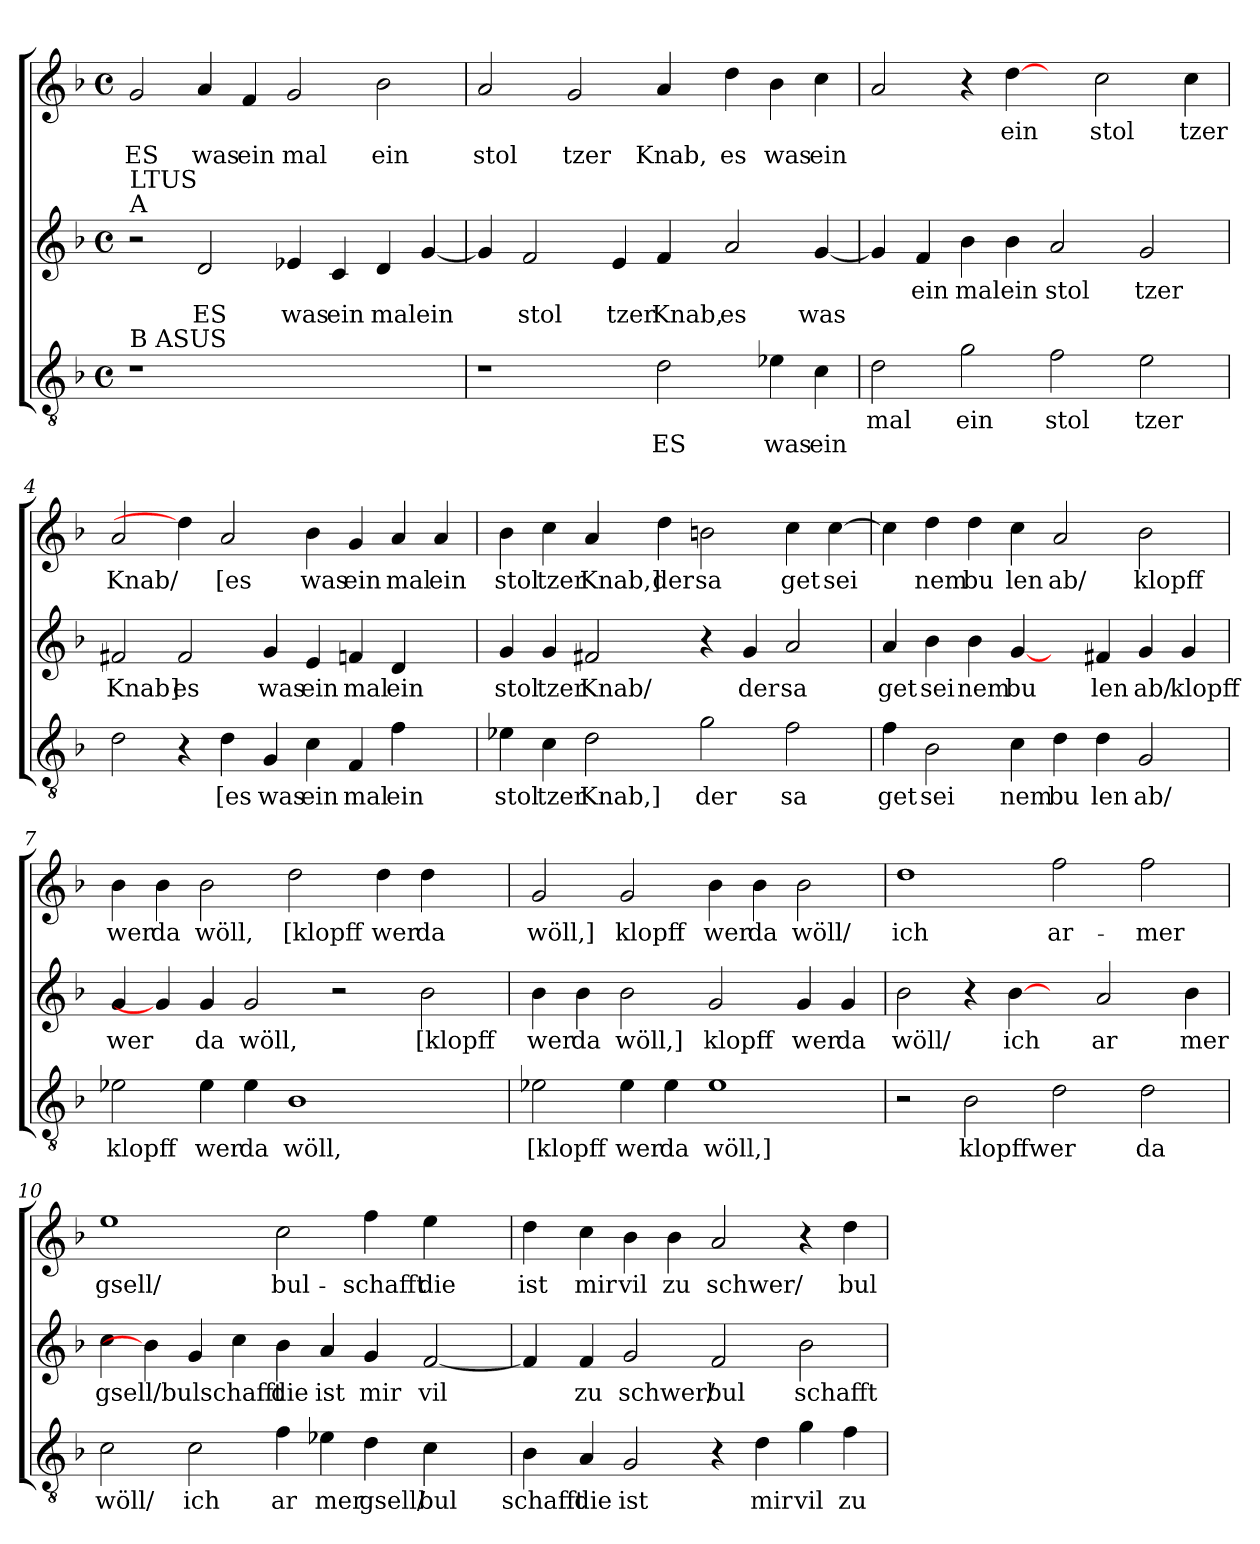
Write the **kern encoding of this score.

**kern	**text	**text	**kern	**text	**text	**kern	**text	**text
*part3	*part3	*part3	*part2	*part2	*part2	*part1	*part1	*part1
*staff3	*staff3	*staff3	*staff2	*staff2	*staff2	*staff1	*staff1	*staff1
*clefGv2	*	*	*clefG2	*	*	*clefG2	*	*
*k[b-]	*	*	*k[b-]	*	*	*k[b-]	*	*
*F:	*	*	*F:	*	*	*F:	*	*
*M4/4	*	*	*M4/4	*	*	*M4/4	*	*
*met(c)	*	*	*met(c)	*	*	*met(c)	*	*
=1	=1	=1	=1	=1	=1	=1	=1	=1
!	!	!	!LO:TX:a:t=A	!	!	!	!	!
!	!	!	!LO:TX:t=LTUS	!	!	!	!	!
!LO:TX:a:t=B ASUS	!	!	!	!	!	!	!	!
!	!	!	!	!	!	!	!	!LO:LY:b:rj
1r	.	.	2r	.	.	2g/	.	ES
!	!	!	!	!	!LO:LY:b:rj	!	!	!LO:LY:b
.	.	.	2d/	.	ES	4a/	.	was
!	!	!	!	!	!	!	!	!LO:LY:b
.	.	.	.	.	.	4f/	.	ein
!	!	!	!	!	!LO:LY:b	!	!	!LO:LY:b
1ryy	.	.	4e-X/	.	was	2g/	.	mal
!	!	!	!	!	!LO:LY:b	!	!	!
.	.	.	4c/	.	ein	.	.	.
!	!	!	!	!	!LO:LY:b	!	!	!LO:LY:b
.	.	.	4d/	.	mal	2b-\	.	ein
!	!	!	!	!	!LO:LY:b	!	!	!
.	.	.	[<4g/	.	ein	.	.	.
=2	=2	=2	=2	=2	=2	=2	=2	=2
!	!	!	!	!	!	!	!	!LO:LY:b
1r	.	.	4g/]	.	.	2a/	.	stol
!	!	!	!	!	!LO:LY:b	!	!	!
.	.	.	2f/	.	stol	.	.	.
!	!	!	!	!	!	!	!	!LO:LY:b
.	.	.	.	.	.	2g/	.	tzer
!	!	!	!	!	!LO:LY:b	!	!	!
.	.	.	4e/	.	tzer	.	.	.
!	!	!LO:LY:b:rj	!	!	!LO:LY:b	!	!	!LO:LY:b
2d\	.	ES	4f/	.	Knab,	4a/	.	Knab,
!	!	!	!	!	!LO:LY:b	!	!	!LO:LY:b
.	.	.	2a/	.	es	4dd\	.	es
!	!	!LO:LY:b	!	!	!	!	!	!LO:LY:b
4e-X\	.	was	.	.	.	4b-\	.	was
!	!	!LO:LY:b	!	!	!LO:LY:b	!	!	!LO:LY:b
4c\	.	ein	[<4g/	.	was	4cc\	.	ein
!!LO:LB:g=z
=3	=3	=3	=3	=3	=3	=3	=3	=3
!	!LO:LY:b	!	!	!	!	!	!	!
2d\	mal	.	4g/]	.	.	2a/	.	.
!	!	!	!	!LO:LY:b	!	!	!	!
.	.	.	4f/	ein	.	.	.	.
!	!LO:LY:b	!	!	!LO:LY:b	!	!	!	!
2g\	ein	.	4b-\	mal	.	4r	.	.
!	!	!	!	!LO:LY:b	!	!	!LO:LY:b	!
.	.	.	4b-\	ein	.	[4dd\	ein	.
!	!LO:LY:b	!	!	!LO:LY:b	!	!	!	!
2f\	stol	.	2a/	stol	.	4ryy	.	.
!	!	!	!	!	!	!	!LO:LY:b	!
.	.	.	.	.	.	2cc\	stol	.
!	!LO:LY:b	!	!	!LO:LY:b	!	!	!	!
2e\	tzer	.	2g/	tzer	.	.	.	.
!	!	!	!	!	!	!	!LO:LY:b	!
.	.	.	.	.	.	4cc\	tzer	.
=4	=4	=4	=4	=4	=4	=4	=4	=4
!	!	!	!	!LO:LY:b	!	!	!LO:LY:b	!
2d\	.	.	2f#X/	Knab]	.	2a/	Knab/	.
!	!	!	!	!LO:LY:b	!	!	!	!
4r	.	.	2f#/	es	.	4dd\]	.	.
!	!LO:LY:b	!	!	!	!	!	!LO:LY:b	!
4d\	[es	.	.	.	.	2a/	[es	.
!	!LO:LY:b	!	!	!LO:LY:b	!	!	!	!
4G/	was	.	4g/	was	.	.	.	.
!	!LO:LY:b	!	!	!LO:LY:b	!	!	!LO:LY:b	!
4c\	ein	.	4e/	ein	.	4b-\	was	.
!	!LO:LY:b	!	!	!LO:LY:b	!	!	!LO:LY:b	!
4F/	mal	.	4fn/	mal	.	4g/	ein	.
!	!LO:LY:b	!	!	!LO:LY:b	!	!	!LO:LY:b	!
4f\	ein	.	4d/	ein	.	4a/	mal	.
!	!	!	!	!	!	!	!LO:LY:b	!
4ryy	.	.	4ryy	.	.	4a/	ein	.
=5	=5	=5	=5	=5	=5	=5	=5	=5
!	!LO:LY:b	!	!	!LO:LY:b	!	!	!LO:LY:b	!
4e-X\	stol	.	4g/	stol	.	4b-\	stol	.
!	!LO:LY:b	!	!	!LO:LY:b	!	!	!LO:LY:b	!
4c\	tzer	.	4g/	tzer	.	4cc\	tzer	.
!	!LO:LY:b	!	!	!LO:LY:b	!	!	!LO:LY:b	!
2d\	Knab,]	.	2f#X/	Knab/	.	4a/	Knab,]	.
!	!	!	!	!	!	!	!LO:LY:b	!
.	.	.	.	.	.	4dd\	der	.
!	!LO:LY:b	!	!	!	!	!	!LO:LY:b	!
2g\	der	.	4r	.	.	2bn\	sa	.
!	!	!	!	!LO:LY:b	!	!	!	!
.	.	.	4g/	der	.	.	.	.
!	!LO:LY:b	!	!	!LO:LY:b	!	!	!LO:LY:b	!
2f\	sa	.	2a/	sa	.	4cc\	get	.
!	!	!	!	!	!	!	!LO:LY:b	!
.	.	.	.	.	.	[<4cc\	sei	.
!!LO:LB:g=z
=6	=6	=6	=6	=6	=6	=6	=6	=6
!	!LO:LY:b	!	!	!LO:LY:b	!	!	!	!
4f\	get	.	4a/	get	.	4cc\]	.	.
!	!LO:LY:b	!	!	!LO:LY:b	!	!	!LO:LY:b	!
2B-\	sei	.	4b-\	sei	.	4dd\	nem	.
!	!	!	!	!LO:LY:b	!	!	!LO:LY:b	!
.	.	.	4b-\	nem	.	4dd\	bu	.
!	!LO:LY:b	!	!	!LO:LY:b	!	!	!LO:LY:b	!
4c\	nem	.	[4g/	bu	.	4cc\	len	.
!	!LO:LY:b	!	!	!	!	!	!LO:LY:b	!
4d\	bu	.	4ryy	.	.	2a/	ab/	.
!	!LO:LY:b	!	!	!LO:LY:b	!	!	!	!
4d\	len	.	4f#/	len	.	.	.	.
!	!LO:LY:b	!	!	!LO:LY:b	!	!	!LO:LY:b	!
2G/	ab/	.	4g/	ab/	.	2b-\	klopff	.
!	!	!	!	!LO:LY:b	!	!	!	!
.	.	.	4g/	klopff	.	.	.	.
=7	=7	=7	=7	=7	=7	=7	=7	=7
!	!LO:LY:b	!	!	!LO:LY:b	!	!	!LO:LY:b	!
2e-X\	klopff	.	4g/	wer	.	4b-\	wer	.
!	!	!	!	!	!	!	!LO:LY:b	!
.	.	.	4g/]	.	.	4b-\	da	.
!	!LO:LY:b	!	!	!LO:LY:b	!	!	!LO:LY:b	!
4e-\	wer	.	4g/	da	.	2b-\	wöll,	.
!	!LO:LY:b	!	!	!LO:LY:b	!	!	!	!
4e-\	da	.	2g/	wöll,	.	.	.	.
!	!LO:LY:b	!	!	!	!	!	!LO:LY:b	!
1B-	wöll,	.	.	.	.	2dd\	[klopff	.
.	.	.	2r	.	.	.	.	.
!	!	!	!	!	!	!	!LO:LY:b	!
.	.	.	.	.	.	4dd\	wer	.
!	!	!	!	!LO:LY:b	!	!	!LO:LY:b	!
.	.	.	2b-\	[klopff	.	4dd\	da	.
4ryy	.	.	.	.	.	4ryy	.	.
!!LO:LB:g=z
=8	=8	=8	=8	=8	=8	=8	=8	=8
!	!LO:LY:b	!	!	!LO:LY:b	!	!	!LO:LY:b	!
2e-X\	[klopff	.	4b-\	wer	.	2g/	wöll,]	.
!	!	!	!	!LO:LY:b	!	!	!	!
.	.	.	4b-\	da	.	.	.	.
!	!LO:LY:b	!	!	!LO:LY:b	!	!	!LO:LY:b	!
4e-\	wer	.	2b-\	wöll,]	.	2g/	klopff	.
!	!LO:LY:b	!	!	!	!	!	!	!
4e-\	da	.	.	.	.	.	.	.
!	!LO:LY:b	!	!	!LO:LY:b	!	!	!LO:LY:b	!
1e-	wöll,]	.	2g/	klopff	.	4b-\	wer	.
!	!	!	!	!	!	!	!LO:LY:b	!
.	.	.	.	.	.	4b-\	da	.
!	!	!	!	!LO:LY:b	!	!	!LO:LY:b	!
.	.	.	4g/	wer	.	2b-\	wöll/	.
!	!	!	!	!LO:LY:b	!	!	!	!
.	.	.	4g/	da	.	.	.	.
=9	=9	=9	=9	=9	=9	=9	=9	=9
!	!	!	!	!LO:LY:b	!	!	!LO:LY:b	!
2r	.	.	2b-\	wöll/	.	1dd	ich	.
!	!LO:LY:b	!	!	!	!	!	!	!
2B-\	klopffwer	.	4r	.	.	.	.	.
!	!	!	!	!LO:LY:b	!	!	!	!
.	.	.	[4b-\	ich	.	.	.	.
!	!	!	!	!	!	!	!LO:LY:b	!
2d\	.	.	4ryy	.	.	2ff\	ar-	.
!	!	!	!	!LO:LY:b	!	!	!	!
.	.	.	2a/	ar	.	.	.	.
!	!LO:LY:b	!	!	!	!	!	!LO:LY:b	!
2d\	da	.	.	.	.	2ff\	-mer	.
!	!	!	!	!LO:LY:b	!	!	!	!
.	.	.	4b-\	mer	.	.	.	.
=10	=10	=10	=10	=10	=10	=10	=10	=10
!	!LO:LY:b	!	!	!LO:LY:b	!	!	!LO:LY:b	!
2c\	wöll/	.	4cc\	gsell/bulschafft	.	1ee	gsell/	.
.	.	.	4b-\]	.	.	.	.	.
!	!LO:LY:b	!	!	!	!	!	!	!
2c\	ich	.	4g/	.	.	.	.	.
.	.	.	4cc\	.	.	.	.	.
!	!LO:LY:b	!	!	!LO:LY:b	!	!	!LO:LY:b	!
4f\	ar	.	4b-\	die	.	2cc\	bul-	.
!	!LO:LY:b	!	!	!LO:LY:b	!	!	!	!
4e-\	mer	.	4a/	ist	.	.	.	.
!	!LO:LY:b	!	!	!LO:LY:b	!	!	!LO:LY:b	!
4d\	gsell/	.	4g/	mir	.	4ff\	-schafft	.
!	!LO:LY:b	!	!	!LO:LY:b	!	!	!LO:LY:b	!
4c\	bul	.	[>2f/	vil	.	4ee\	die	.
4ryy	.	.	.	.	.	4ryy	.	.
!!LO:PB:g=z
=11	=11	=11	=11	=11	=11	=11	=11	=11
!	!LO:LY:b	!	!	!	!	!	!LO:LY:b	!
4B-\	schafft	.	4f/]	.	.	4dd\	ist	.
!	!LO:LY:b	!	!	!LO:LY:b	!	!	!LO:LY:b	!
4A/	die	.	4f/	zu	.	4cc\	mir	.
!	!LO:LY:b	!	!	!LO:LY:b	!	!	!LO:LY:b	!
2G/	ist	.	2g/	schwer/	.	4b-\	vil	.
!	!	!	!	!	!	!	!LO:LY:b	!
.	.	.	.	.	.	4b-\	zu	.
!	!	!	!	!LO:LY:b	!	!	!LO:LY:b	!
4r	.	.	2f/	bul	.	2a/	schwer/	.
!	!LO:LY:b	!	!	!	!	!	!	!
4d\	mir	.	.	.	.	.	.	.
!	!LO:LY:b	!	!	!LO:LY:b	!	!	!	!
4g\	vil	.	2b-\	schafft	.	4r	.	.
!	!LO:LY:b	!	!	!	!	!	!LO:LY:b	!
4f\	zu	.	.	.	.	4dd\	bul	.
=	=	=	=	=	=	=	=	=
*-	*-	*-	*-	*-	*-	*-	*-	*-
